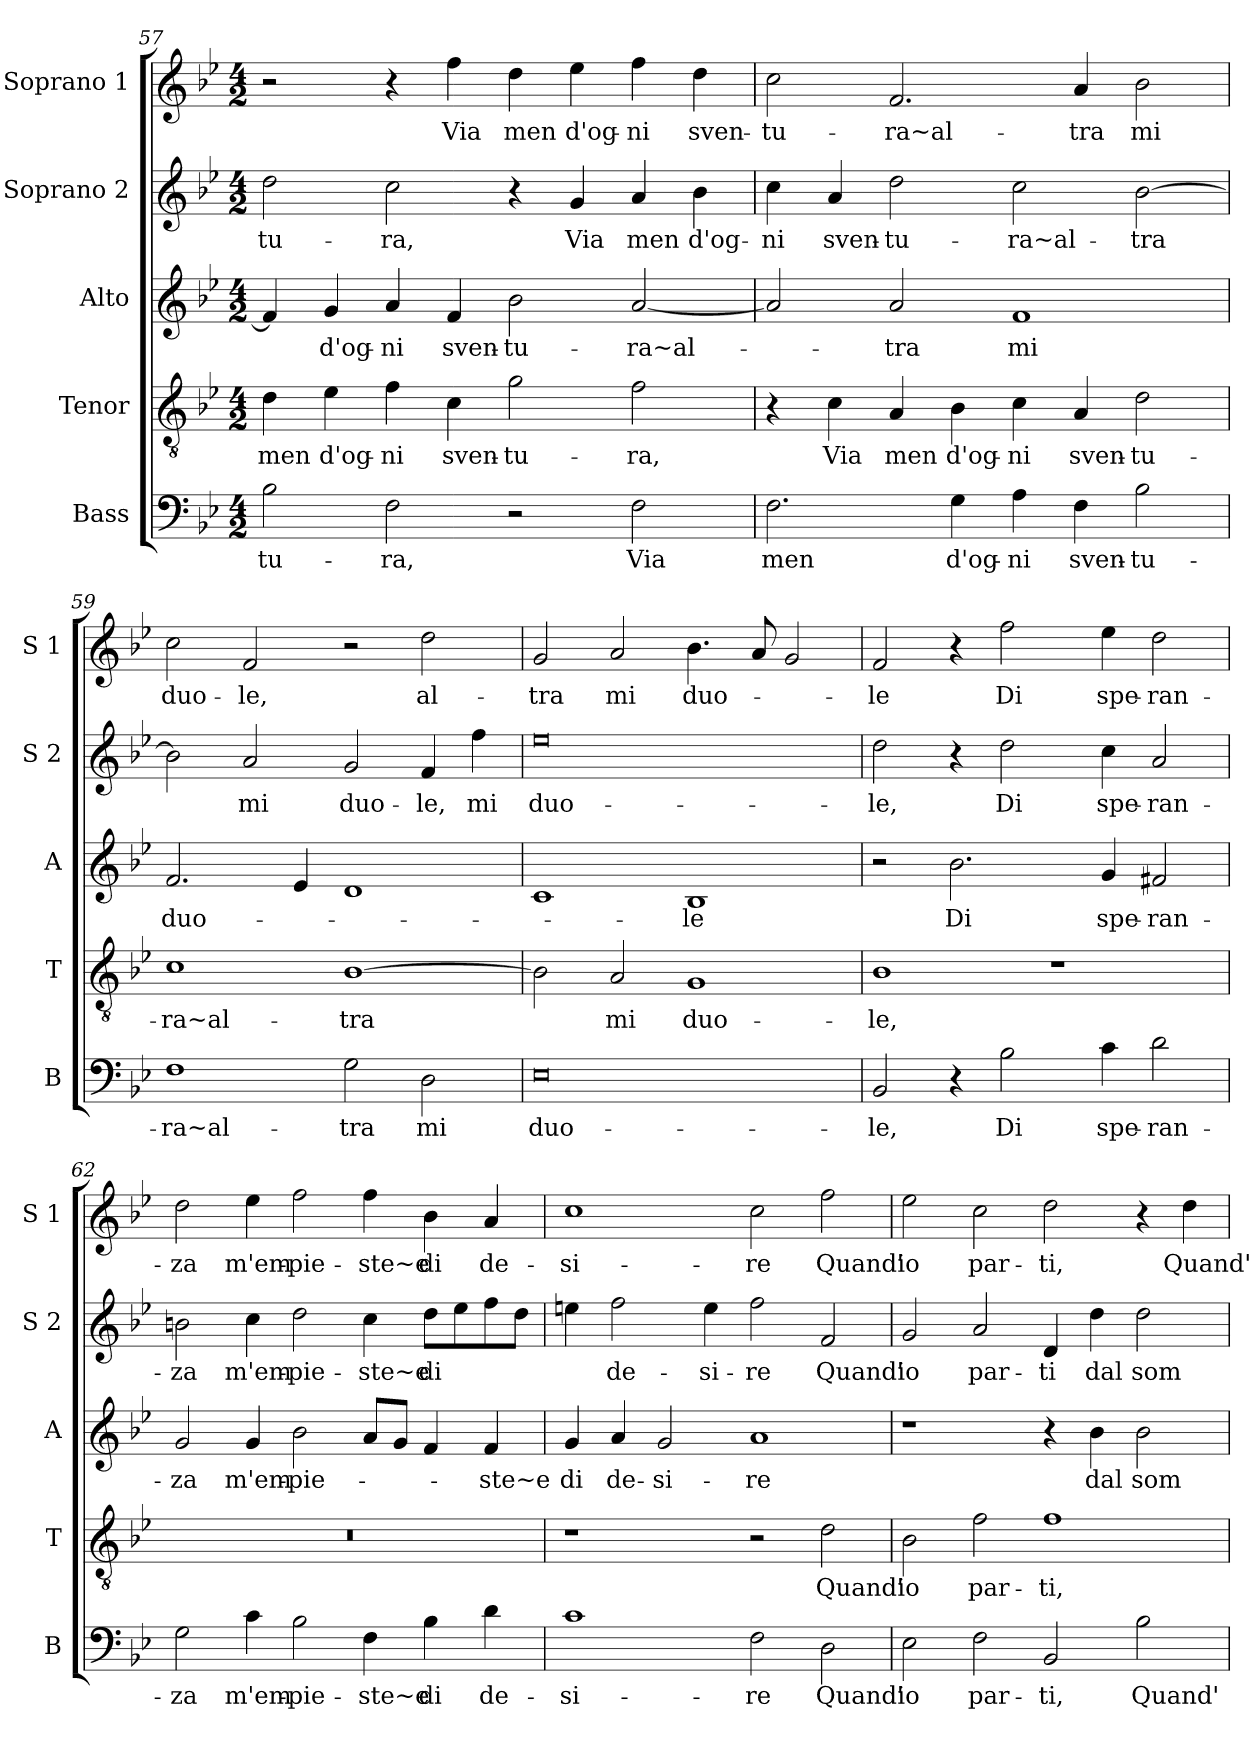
**kern	**text	**kern	**text	**kern	**text	**kern	**text	**kern	**text
*part5	*part5	*part4	*part4	*part3	*part3	*part2	*part2	*part1	*part1
*staff5	*staff5	*staff4	*staff4	*staff3	*staff3	*staff2	*staff2	*staff1	*staff1
*I"Bass	*	*I"Tenor	*	*I"Alto	*	*I"Soprano 2	*	*I"Soprano 1	*
*I'B	*	*I'T	*	*I'A	*	*I'S 2	*	*I'S 1	*
*clefF4	*	*clefGv2	*	*clefG2	*	*clefG2	*	*clefG2	*
*k[b-e-]	*	*k[b-e-]	*	*k[b-e-]	*	*k[b-e-]	*	*k[b-e-]	*
*B-:	*	*B-:	*	*B-:	*	*B-:	*	*B-:	*
*M4/2	*	*M4/2	*	*M4/2	*	*M4/2	*	*M4/2	*
=57	=57	=57	=57	=57	=57	=57	=57	=57	=57
!	!LO:LY:b	!	!LO:LY:b	!	!	!	!LO:LY:b	!	!
2B-\	-tu-	4d\	men	4f/]	.	2dd\	-tu-	2r	.
!	!	!	!LO:LY:b	!	!LO:LY:b	!	!	!	!
.	.	4e-\	d'og-	4g/	d'og-	.	.	.	.
!	!LO:LY:b	!	!LO:LY:b	!	!LO:LY:b	!	!LO:LY:b	!	!
2F\	-ra,	4f\	-ni	4a/	-ni	2cc\	-ra,	4r	.
!	!	!	!LO:LY:b	!	!LO:LY:b	!	!	!	!LO:LY:b
.	.	4c\	sven-	4f/	sven-	.	.	4ff\	Via
!	!	!	!LO:LY:b	!	!LO:LY:b	!	!	!	!LO:LY:b
2r	.	2g\	-tu-	2b-\	-tu-	4r	.	4dd\	men
!	!	!	!	!	!	!	!LO:LY:b	!	!LO:LY:b
.	.	.	.	.	.	4g/	Via	4ee-\	d'og-
!	!LO:LY:b	!	!LO:LY:b	!	!LO:LY:b	!	!LO:LY:b	!	!LO:LY:b
2F\	Via	2f\	-ra,	[2a/	-ra~al-	4a/	men	4ff\	-ni
!	!	!	!	!	!	!	!LO:LY:b	!	!LO:LY:b
.	.	.	.	.	.	4b-\	d'og-	4dd\	sven-
=58	=58	=58	=58	=58	=58	=58	=58	=58	=58
!	!LO:LY:b	!	!	!	!	!	!LO:LY:b	!	!LO:LY:b
2.F\	men	4r	.	2a/]	.	4cc\	-ni	2cc\	-tu-
!	!	!	!LO:LY:b	!	!	!	!LO:LY:b	!	!
.	.	4c\	Via	.	.	4a/	sven-	.	.
!	!	!	!LO:LY:b	!	!LO:LY:b	!	!LO:LY:b	!	!LO:LY:b
.	.	4A/	men	2a/	-tra	2dd\	-tu-	2.f/	-ra~al-
!	!LO:LY:b	!	!LO:LY:b	!	!	!	!	!	!
4G\	d'og-	4B-\	d'og-	.	.	.	.	.	.
!	!LO:LY:b	!	!LO:LY:b	!	!LO:LY:b	!	!LO:LY:b	!	!
4A\	-ni	4c\	-ni	1f	mi	2cc\	-ra~al-	.	.
!	!LO:LY:b	!	!LO:LY:b	!	!	!	!	!	!LO:LY:b
4F\	sven-	4A/	sven-	.	.	.	.	4a/	-tra
!	!LO:LY:b	!	!LO:LY:b	!	!	!	!LO:LY:b	!	!LO:LY:b
2B-\	-tu-	2d\	-tu-	.	.	[2b-\	-tra	2b-\	mi
!!LO:LB:g=z
=59	=59	=59	=59	=59	=59	=59	=59	=59	=59
!	!LO:LY:b	!	!LO:LY:b	!	!LO:LY:b	!	!	!	!LO:LY:b
1F	-ra~al-	1c	-ra~al-	2.f/	duo-	2b-\]	.	2cc\	duo-
!	!	!	!	!	!	!	!LO:LY:b	!	!LO:LY:b
.	.	.	.	.	.	2a/	mi	2f/	-le,
.	.	.	.	4e-/	.	.	.	.	.
!	!LO:LY:b	!	!LO:LY:b	!	!	!	!LO:LY:b	!	!
2G\	-tra	[1B-	-tra	1d	.	2g/	duo-	2r	.
!	!LO:LY:b	!	!	!	!	!	!LO:LY:b	!	!LO:LY:b
2D\	mi	.	.	.	.	4f/	-le,	2dd\	al-
!	!	!	!	!	!	!	!LO:LY:b	!	!
.	.	.	.	.	.	4ff\	mi	.	.
=60	=60	=60	=60	=60	=60	=60	=60	=60	=60
!	!LO:LY:b	!	!	!	!	!	!LO:LY:b	!	!LO:LY:b
0E-	duo-	2B-\]	.	1c	.	0ee-	duo-	2g/	-tra
!	!	!	!LO:LY:b	!	!	!	!	!	!LO:LY:b
.	.	2A/	mi	.	.	.	.	2a/	mi
!	!	!	!LO:LY:b	!	!LO:LY:b	!	!	!	!LO:LY:b
.	.	1G	duo-	1B-	-le	.	.	4.b-\	duo-
.	.	.	.	.	.	.	.	8a/	.
.	.	.	.	.	.	.	.	2g/	.
=61	=61	=61	=61	=61	=61	=61	=61	=61	=61
!	!LO:LY:b	!	!LO:LY:b	!	!	!	!LO:LY:b	!	!LO:LY:b
2BB-/	-le,	1B-	-le,	2r	.	2dd\	-le,	2f/	-le
!	!	!	!	!	!LO:LY:b	!	!	!	!
4r	.	.	.	2.b-\	Di	4r	.	4r	.
!	!LO:LY:b	!	!	!	!	!	!LO:LY:b	!	!LO:LY:b
2B-\	Di	.	.	.	.	2dd\	Di	2ff\	Di
.	.	1r	.	.	.	.	.	.	.
!	!LO:LY:b	!	!	!	!LO:LY:b	!	!LO:LY:b	!	!LO:LY:b
4c\	spe-	.	.	4g/	spe-	4cc\	spe-	4ee-\	spe-
!	!LO:LY:b	!	!	!	!LO:LY:b	!	!LO:LY:b	!	!LO:LY:b
2d\	-ran-	.	.	2f#X/	-ran-	2a/	-ran-	2dd\	-ran-
!!LO:PB:g=z
=62	=62	=62	=62	=62	=62	=62	=62	=62	=62
!	!LO:LY:b	!	!	!	!LO:LY:b	!	!LO:LY:b	!	!LO:LY:b
2G\	-za	0r	.	2g/	-za	2bn\	-za	2dd\	-za
!	!LO:LY:b	!	!	!	!LO:LY:b	!	!LO:LY:b	!	!LO:LY:b
4c\	m'em-	.	.	4g/	m'em-	4cc\	m'em-	4ee-\	m'em-
!	!LO:LY:b	!	!	!	!LO:LY:b	!	!LO:LY:b	!	!LO:LY:b
2B-\	-pie-	.	.	2b-\	-pie-	2dd\	-pie-	2ff\	-pie-
!	!LO:LY:b	!	!	!	!	!	!LO:LY:b	!	!LO:LY:b
4F\	-ste~e	.	.	8a/L	.	4cc\	-ste~e	4ff\	-ste~e
.	.	.	.	8g/J	.	.	.	.	.
!	!LO:LY:b	!	!	!	!	!	!LO:LY:b	!	!LO:LY:b
4B-\	di	.	.	4f/	.	8dd\L	di	4b-\	di
.	.	.	.	.	.	8ee-\	.	.	.
!	!LO:LY:b	!	!	!	!LO:LY:b	!	!	!	!LO:LY:b
4d\	de-	.	.	4f/	-ste~e	8ff\	.	4a/	de-
.	.	.	.	.	.	8dd\J	.	.	.
=63	=63	=63	=63	=63	=63	=63	=63	=63	=63
!	!LO:LY:b	!	!	!	!LO:LY:b	!	!	!	!LO:LY:b
1c	-si-	1r	.	4g/	di	4een\	.	1cc	-si-
!	!	!	!	!	!LO:LY:b	!	!LO:LY:b	!	!
.	.	.	.	4a/	de-	2ff\	de-	.	.
!	!	!	!	!	!LO:LY:b	!	!	!	!
.	.	.	.	2g/	-si-	.	.	.	.
!	!	!	!	!	!	!	!LO:LY:b	!	!
.	.	.	.	.	.	4ee\	-si-	.	.
!	!LO:LY:b	!	!	!	!LO:LY:b	!	!LO:LY:b	!	!LO:LY:b
2F\	-re	2r	.	1a	-re	2ff\	-re	2cc\	-re
!	!LO:LY:b	!	!LO:LY:b	!	!	!	!LO:LY:b	!	!LO:LY:b
2D\	Quand'	2d\	Quand'	.	.	2f/	Quand'	2ff\	Quand'
=64	=64	=64	=64	=64	=64	=64	=64	=64	=64
!	!LO:LY:b	!	!LO:LY:b	!	!	!	!LO:LY:b	!	!LO:LY:b
2E-\	io	2B-\	io	1r	.	2g/	io	2ee-\	io
!	!LO:LY:b	!	!LO:LY:b	!	!	!	!LO:LY:b	!	!LO:LY:b
2F\	par-	2f\	par-	.	.	2a/	par-	2cc\	par-
!	!LO:LY:b	!	!LO:LY:b	!	!	!	!LO:LY:b	!	!LO:LY:b
2BB-/	-ti,	1f	-ti,	4r	.	4d/	-ti	2dd\	-ti,
!	!	!	!	!	!LO:LY:b	!	!LO:LY:b	!	!
.	.	.	.	4b-\	dal	4dd\	dal	.	.
!	!LO:LY:b	!	!	!	!LO:LY:b	!	!LO:LY:b	!	!
2B-\	Quand'	.	.	2b-\	som-	2dd\	som-	4r	.
!	!	!	!	!	!	!	!	!	!LO:LY:b
.	.	.	.	.	.	.	.	4dd\	Quand'
=	=	=	=	=	=	=	=	=	=
*-	*-	*-	*-	*-	*-	*-	*-	*-	*-
